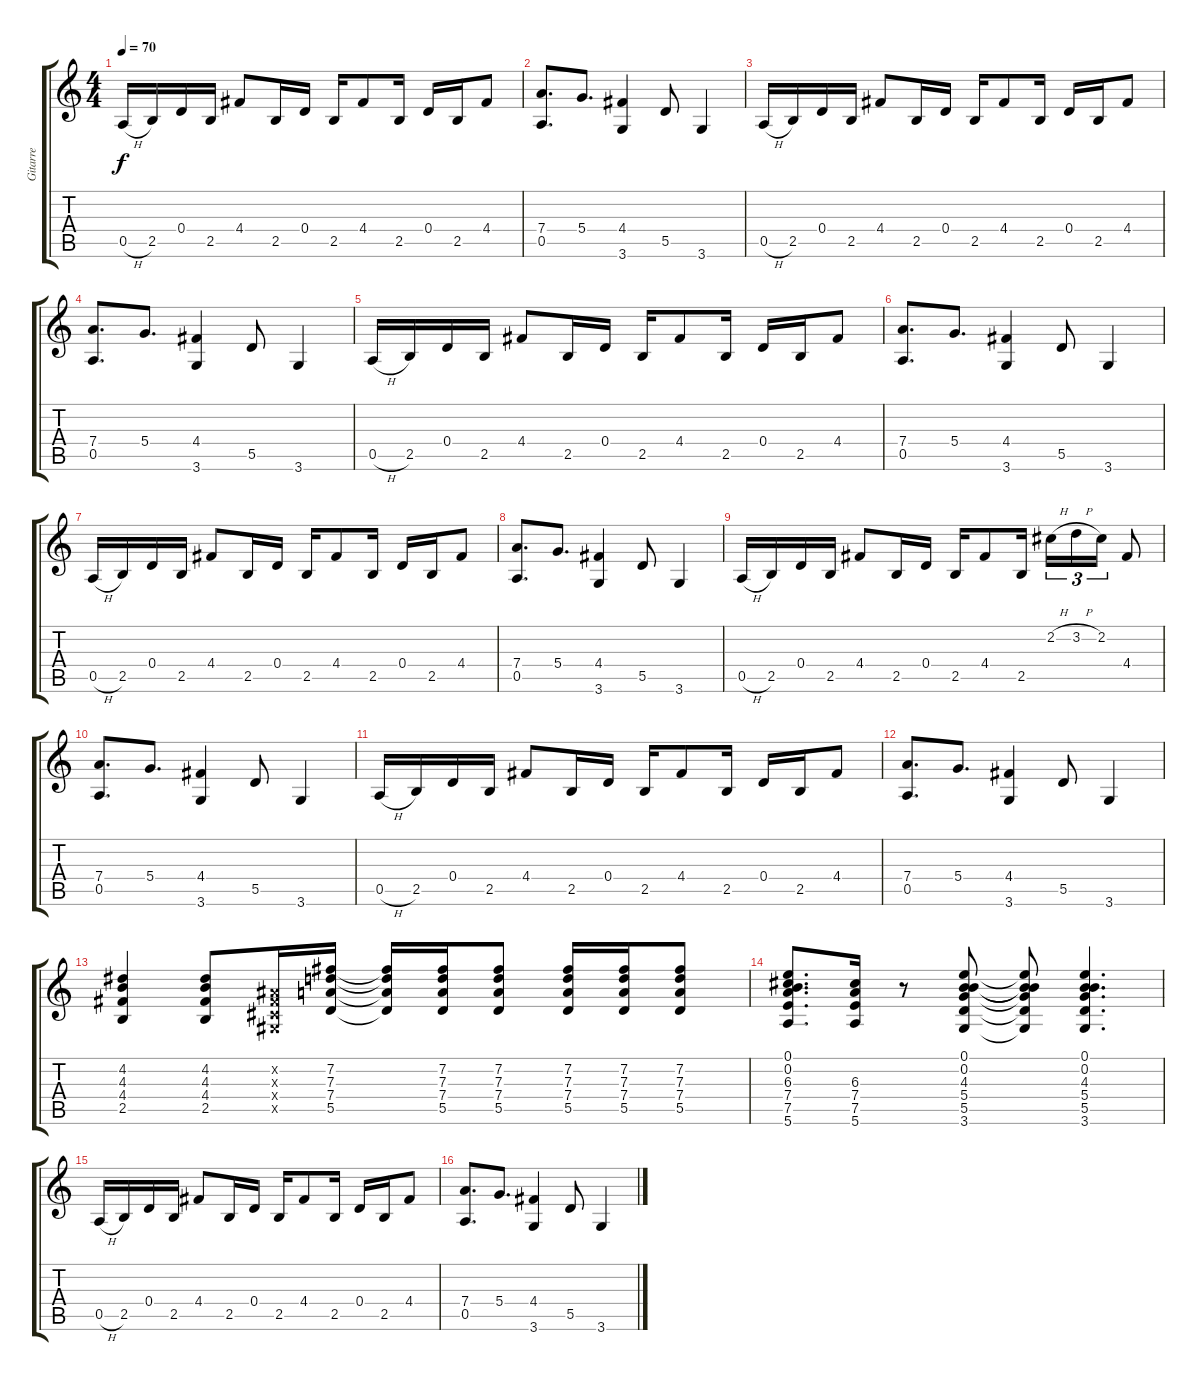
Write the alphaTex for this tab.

\track ("Gitarre" "Gitarre") {instrument distortionguitar}
\staff {score tabs}
\tuning (E4 B3 G3 D3 A2 E2) {hide}
\ts (4 4)
\tempo 70
\clef g2
\ks c
0.5{h}.16{dy f instrument electricguitarclean} 2.5.16 0.4.16 2.5.16 4.4.8 2.5.16 0.4.16 2.5.16 4.4.8 2.5.16 0.4.16 2.5.16 4.4.8 |
(7.4 0.5).8{d} 5.4.8{d} (4.4 3.6).4 5.5.8 3.6.4 |
0.5{h}.16 2.5.16 0.4.16 2.5.16 4.4.8 2.5.16 0.4.16 2.5.16 4.4.8 2.5.16 0.4.16 2.5.16 4.4.8 |
(7.4 0.5).8{d} 5.4.8{d} (4.4 3.6).4 5.5.8 3.6.4 |
0.5{h}.16 2.5.16 0.4.16 2.5.16 4.4.8 2.5.16 0.4.16 2.5.16 4.4.8 2.5.16 0.4.16 2.5.16 4.4.8 |
(7.4 0.5).8{d} 5.4.8{d} (4.4 3.6).4 5.5.8 3.6.4 |
0.5{h}.16 2.5.16 0.4.16 2.5.16 4.4.8 2.5.16 0.4.16 2.5.16 4.4.8 2.5.16 0.4.16 2.5.16 4.4.8 |
(7.4 0.5).8{d} 5.4.8{d} (4.4 3.6).4 5.5.8 3.6.4 |
0.5{h}.16 2.5.16 0.4.16 2.5.16 4.4.8 2.5.16 0.4.16 2.5.16 4.4.8 2.5.16 2.2{h}.16{tu (3 2)} 3.2{h}.16{tu (3 2)} 2.2.16{tu (3 2)} 4.4.8 |
(7.4 0.5).8{d} 5.4.8{d} (4.4 3.6).4 5.5.8 3.6.4 |
0.5{h}.16 2.5.16 0.4.16 2.5.16 4.4.8 2.5.16 0.4.16 2.5.16 4.4.8 2.5.16 0.4.16 2.5.16 4.4.8 |
(7.4 0.5).8{d} 5.4.8{d} (4.4 3.6).4 5.5.8 3.6.4 |
(4.2 4.3 4.4 2.5).4 (4.2 4.3 4.4 2.5).8 (-1.2{x} -1.3{x} -1.4{x} -1.5{x}).16 (7.2 7.3 7.4 5.5).16 (7.2{t} 7.3{t} 7.4{t} 5.5{t}).16 (7.2 7.3 7.4 5.5).16 (7.2 7.3 7.4 5.5).8 (7.2 7.3 7.4 5.5).16 (7.2 7.3 7.4 5.5).16 (7.2 7.3 7.4 5.5).8 |
(0.1 0.2 6.3 7.4 7.5 5.6).8{d} (6.3 7.4 7.5 5.6).16 r.8 (0.1 0.2 4.3 5.4 5.5 3.6).8 (0.1{t} 0.2{t} 4.3{t} 5.4{t} 5.5{t} 3.6{t}).8 (0.1 0.2 4.3 5.4 5.5 3.6).4{d} |
0.5{h}.16 2.5.16 0.4.16 2.5.16 4.4.8 2.5.16 0.4.16 2.5.16 4.4.8 2.5.16 0.4.16 2.5.16 4.4.8 |
(7.4 0.5).8{d} 5.4.8{d} (4.4 3.6).4 5.5.8 3.6.4
